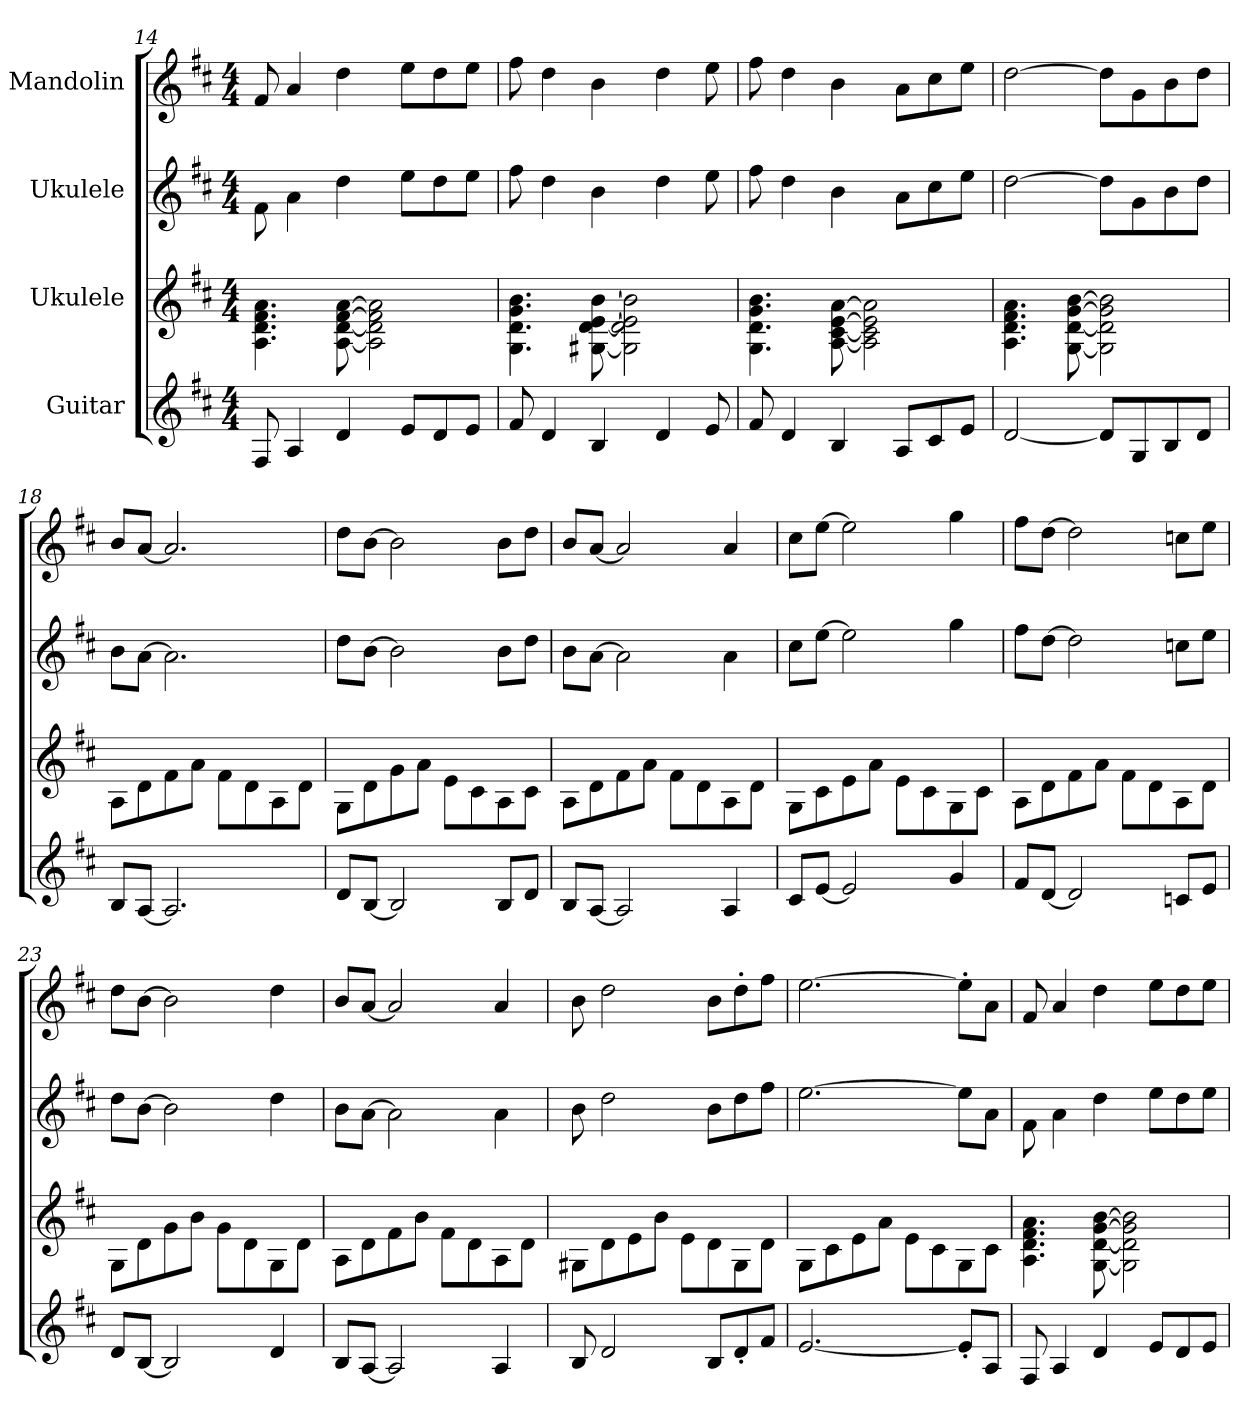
**kern	**kern	**kern	**kern
*part4	*part3	*part2	*part1
*staff4	*staff3	*staff2	*staff1
*I"Guitar	*I"Ukulele	*I"Ukulele	*I"Mandolin
*	*	*	*clefG2
*k[f#c#]	*k[f#c#]	*k[f#c#]	*k[f#c#]
*D:	*D:	*D:	*D:
*M4/4	*M4/4	*M4/4	*M4/4
=14	=14	=14	=14
8F#i/	4.Ai\ 4.di 4.f#i 4.ai	8f#i\	8f#i/
4Ai/	.	4ai\	4ai/
4di/	[8Ai\ [8di [8f#i [8ai	4ddi\	4ddi\
.	2Ai\] 2di] 2f#i] 2ai]	.	.
8ei/L	.	8eei\L	8eei\L
8di/	.	8ddi\	8ddi\
8ei/J	.	8eei\J	8eei\J
!!LO:LB:g=z
=15	=15	=15	=15
8f#i/	4.Gi\ 4.di 4.gi 4.bi	8ff#i\	8ff#i\
4di/	.	4ddi\	4ddi\
4Bi/	[8G#i\ [8di [8ei [8bi	4bi\	4bi\
.	2G#i\] 2di] 2ei] 2bi]	.	.
4di/	.	4ddi\	4ddi\
8ei/	.	8eei\	8eei\
=16	=16	=16	=16
8f#i/	4.Gi\ 4.di 4.gi 4.bi	8ff#i\	8ff#i\
4di/	.	4ddi\	4ddi\
4Bi/	[8Ai\ [8c#i [8ei [8ai	4bi\	4bi\
.	2Ai\] 2c#i] 2ei] 2ai]	.	.
8Ai/L	.	8ai\L	8ai\L
8c#i/	.	8cc#i\	8cc#i\
8ei/J	.	8eei\J	8eei\J
=17	=17	=17	=17
[2di/	4.Ai\ 4.di 4.f#i 4.ai	[2ddi\	[2ddi\
.	[8Gi\ [8di [8gi [8bi	.	.
8di/L]	2Gi\] 2di] 2gi] 2bi]	8ddi\L]	8ddi\L]
8Gi/	.	8gi\	8gi\
8Bi/	.	8bi\	8bi\
8di/J	.	8ddi\J	8ddi\J
=18	=18	=18	=18
8Bi/L	8Ai\L	8bi\L	8bi/L
[8Ai/J	8di\	[8ai\J	[8ai/J
2.Ai/]	8f#i\	2.ai\]	2.ai/]
.	8ai\J	.	.
.	8f#i\L	.	.
.	8di\	.	.
.	8Ai\	.	.
.	8di\J	.	.
!!LO:PB:g=z
=19	=19	=19	=19
8di/L	8Gi\L	8ddj\L	8ddi\L
[8Bi/J	8di\	[8bj\J	[8bi\J
2Bi/]	8gi\	2bj\]	2bi\]
.	8ai\J	.	.
.	8ei\L	.	.
.	8c#i\	.	.
8Bi/L	8Ai\	8bj\L	8bi\L
8di/J	8c#i\J	8ddj\J	8ddi\J
=20	=20	=20	=20
8Bi/L	8Ai\L	8bj\L	8bi/L
[8Ai/J	8di\	[8aj\J	[8ai/J
2Ai/]	8f#i\	2aj\]	2ai/]
.	8ai\J	.	.
.	8f#i\L	.	.
.	8di\	.	.
4Ai/	8Ai\	4aj\	4ai/
.	8di\J	.	.
=21	=21	=21	=21
8c#i/L	8Gi\L	8cc#j\L	8cc#i\L
[8ei/J	8c#i\	[8eej\J	[8eei\J
2ei/]	8ei\	2eej\]	2eei\]
.	8ai\J	.	.
.	8ei\L	.	.
.	8c#i\	.	.
4gi/	8Gi\	4ggj\	4ggi\
.	8c#i\J	.	.
=22	=22	=22	=22
8f#i/L	8Ai\L	8ff#j\L	8ff#i\L
[8di/J	8di\	[8ddj\J	[8ddi\J
2di/]	8f#i\	2ddj\]	2ddi\]
.	8ai\J	.	.
.	8f#i\L	.	.
.	8di\	.	.
8ci/L	8Ai\	8ccj\L	8ccni\L
8ei/J	8di\J	8eej\J	8eei\J
!!LO:LB:g=z
=23	=23	=23	=23
8di/L	8Gi\L	8ddj\L	8ddi\L
[8Bi/J	8di\	[8bj\J	[8bi\J
2Bi/]	8gi\	2bj\]	2bi\]
.	8bi\J	.	.
.	8gi\L	.	.
.	8di\	.	.
4di/	8Gi\	4ddj\	4ddi\
.	8di\J	.	.
=24	=24	=24	=24
8Bi/L	8Ai\L	8bi\L	8bi/L
[8Ai/J	8di\	[8ai\J	[8ai/J
2Ai/]	8f#i\	2ai\]	2ai/]
.	8bi\J	.	.
.	8f#i\L	.	.
.	8di\	.	.
4Ai/	8Ai\	4ai\	4ai/
.	8di\J	.	.
=25	=25	=25	=25
8Bi/	8G#i\L	8bi\	8bi\
2di/	8di\	2ddi\	2ddi\
.	8ei\	.	.
.	8bi\J	.	.
.	8ei\L	.	.
8Bi/L	8di\	8bi\L	8bi\L
8d'i/	8G#i\	8ddi\	8dd'i\
8f#i/J	8di\J	8ff#i\J	8ff#i\J
=26	=26	=26	=26
[2.ei/	8Gi\L	[2.eei\	[2.eei\
.	8c#i\	.	.
.	8ei\	.	.
.	8ai\J	.	.
.	8ei\L	.	.
.	8c#i\	.	.
8e'i/L]	8Gi\	8eei\L]	8ee'i\L]
8Ai/J	8c#i\J	8ai\J	8ai\J
!!LO:PB:g=z
=27	=27	=27	=27
8F#i/	4.Ai\ 4.di 4.f#i 4.ai	8f#i\	8f#i/
4Ai/	.	4ai\	4ai/
4di/	[8Gi\ [8di [8gi [8bi	4ddi\	4ddi\
.	2Gi\] 2di] 2gi] 2bi]	.	.
8ei/L	.	8eei\L	8eei\L
8di/	.	8ddi\	8ddi\
8ei/J	.	8eei\J	8eei\J
=	=	=	=
*-	*-	*-	*-
